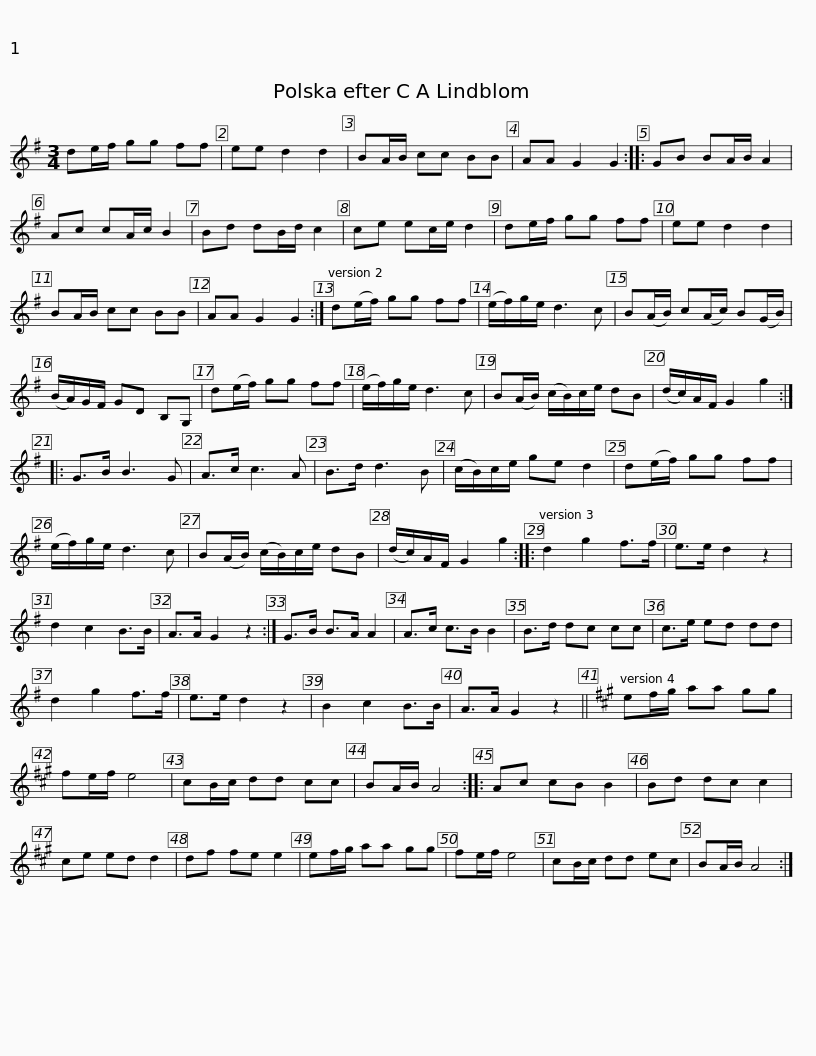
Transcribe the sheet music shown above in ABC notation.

X:1
L:1/8
M:3/4
I:linebreak $
K:G
V:1 treble
V:1
 de/f/ gg ff | ee d2 d2 | BA/B/ cc BB | AA G2 G2 :: GB BA/B/ A2 | %5
 Ac cA/c/ B2 | Bd dB/d/ c2 |$ ce ec/e/ d2 | de/f/ gg ff | ee d2 d2 | %10
 BA/B/ cc BB | AA G2 G2 :| d(e/f/) gg ff | (e/f/)g/e/ d3 c |$ B(A/B/) c(A/c/) B(G/B/) | %15
 (B/A/)G/F/ GD B,G, | d(e/f/) gg ff | (e/f/)g/e/ d3 c | B(A/B/) (c/B/)c/e/ dB | (d/c/)A/F/ G2 g2 ::$ %20
 G>B B3 G | A>c c3 A | B>d d3 B | (c/B/)c/e/ ge d2 | d(e/f/) gg ff | %25
 (e/f/)g/e/ d3 c | B(A/B/) (c/B/)c/e/ dB |$ (d/c/)A/F/ G2 g2 :: d2 g2 f>f | e>e d2 z2 | %30
 d2 c2 B>B | A>A G2 z2 :| G>B B>A A2 | A>c c>B B2 | B>d dc cc |$ %35
 c>e ed dd | d2 g2 f>f | e>e d2 z2 | B2 c2 B>B | A>A G2 z2 || %40
[K:A] ef/g/ aa gg | fe/f/ e4 | cB/c/ dd cc |$ BA/B/ A4 :: Ac cB B2 | %45
 Bd dc c2 | ce ed d2 | df fe e2 | ef/g/ aa gg | fe/f/ e4 | %50
 cB/c/ dd ec |$ BA/B/ A4 :| %52
